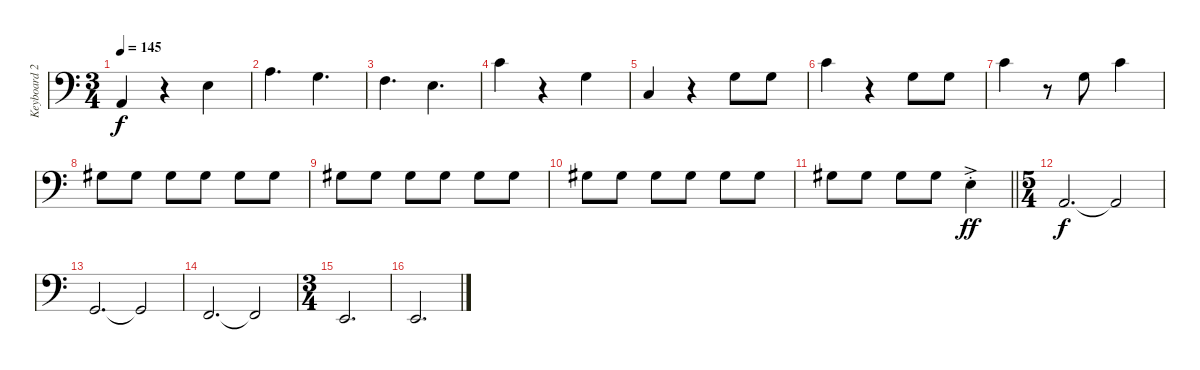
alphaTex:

\track ("Keyboard 2" "Keyboard 2") {instrument churchorgan}
\staff {score}
\tuning (G2 D2 A1 E1 B0) {hide}
\ts (3 4)
\tempo 145
\clef f4
\ks aminor
2.1.4{dy f} r.4 9.1.4 |
14.1.4{d} 12.1.4{d} |
10.1.4{d} 9.1.4{d} |
17.1.4 r.4 12.1.4 |
5.1.4 r.4 12.1.8 12.1.8 |
17.1.4 r.4 12.1.8 12.1.8 |
17.1.4 r.8 12.1.8 17.1.4 |
13.1.8 13.1.8 18.2.8 13.1.8 13.1.8 13.1.8 |
13.1.8 13.1.8 18.2.8 13.1.8 13.1.8 13.1.8 |
13.1.8 13.1.8 18.2.8 13.1.8 13.1.8 13.1.8 |
\barLineRight lightlight
13.1.8 13.1.8 18.2.8 13.1.8 9.1{ac st}.4{dy ff} |
\ts (5 4)
2.1.2{d dy f volume 12 instrument stringensemble1} 2.1{t}.2 |
0.1.2{d} 0.1{t}.2 |
3.2.2{d} 3.2{t}.2 |
\ts (3 4)
2.2.2{d} |
2.2.2{d}
